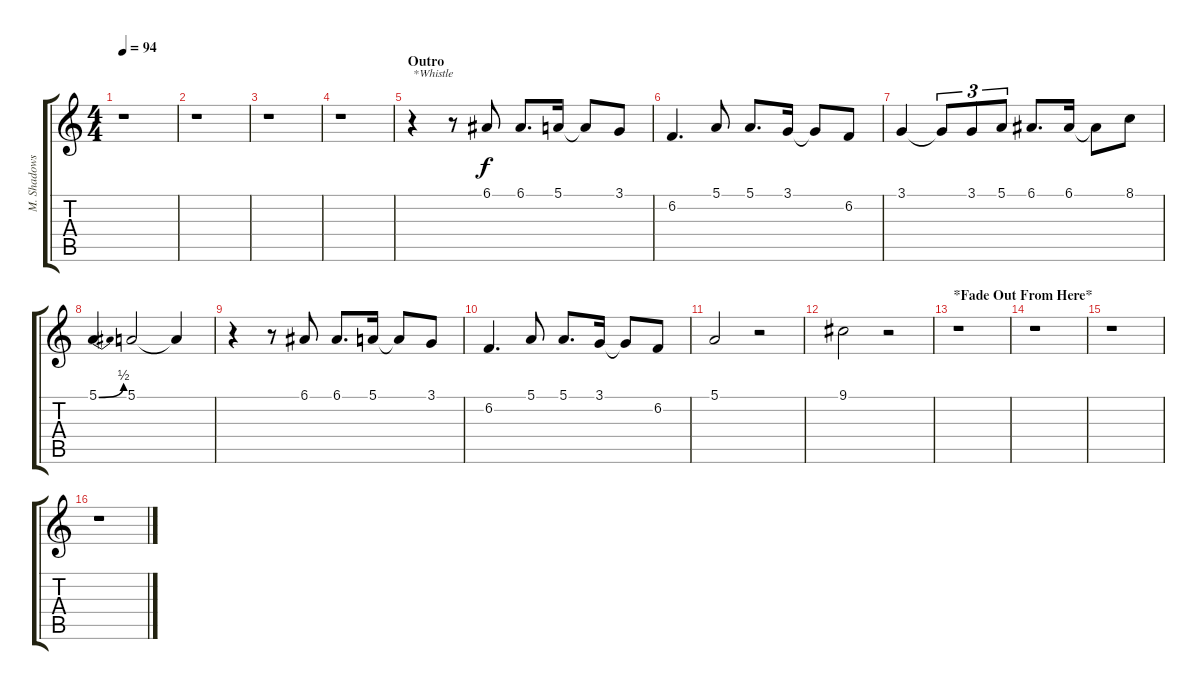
\track ("M. Shadows (Vocal 2)" "M. Shadows") {instrument whistle}
\staff {score tabs}
\tuning (E4 B3 G3 D3 A2 D2) {hide}
\ts (4 4)
\tempo 94
\clef g2
\ks c
r.1{dy f} |
r.1 |
r.1 |
r.1 |
\section ("" "Outro")
r.4{txt "*Whistle"} r.8 6.1.8 6.1.8{d} 5.1.16 5.1{t}.8 3.1.8 |
6.2.4{d} 5.1.8 5.1.8{d} 3.1.16 3.1{t}.8 6.2.8 |
3.1.4 3.1{t}.8{tu (3 2)} 3.1.8{tu (3 2)} 5.1.8{tu (3 2)} 6.1.8{d} 6.1.16 6.1{t}.8 8.1.8 |
5.1{be (bend 0 0 60 2)}.4 5.1.2 5.1{t}.4 |
r.4 r.8 6.1.8 6.1.8{d} 5.1.16 5.1{t}.8 3.1.8 |
6.2.4{d} 5.1.8 5.1.8{d} 3.1.16 3.1{t}.8 6.2.8 |
5.1.2 r.2 |
9.1.2 r.2 |
\section ("" "*Fade Out From Here*")
r.1 |
r.1 |
r.1 |
r.1
